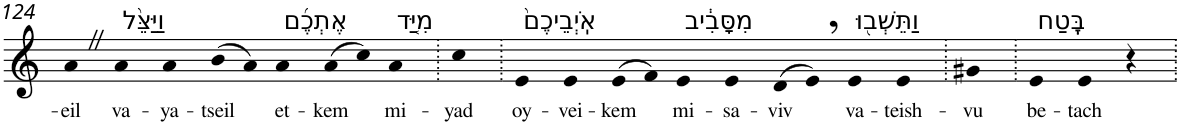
**kern	**text
*part1	*part1
*staff1	*staff1
*I"Piano	*
*I'Pno	*
!!LO:PB:g=z
*clefG2	*
*k[]	*
=124	=124
!	!LO:LY:b
4aZ	-eil
!LO:TX:a:t=וַיַּצֵּ֨ל	!
!	!LO:LY:b
4a	va-
!	!LO:LY:b
4a	-ya-
!	!LO:LY:b
(>8b	-tseil
8a)	.
!LO:TX:a:t=אֶתְכֶ֜ם	!
!	!LO:LY:b
4a	et-
!	!LO:LY:b
(>8a	-kem
8cc)	.
!LO:TX:a:t=מִיַּ֤ד	!
!	!LO:LY:b
4a	mi-
=125.	=125.
!	!LO:LY:b
4cc	-yad
=126.	=126.
!LO:TX:a:t=אֹֽיְבֵיכֶם֙	!
!	!LO:LY:b
4e	oy-
!	!LO:LY:b
4e	-vei-
!	!LO:LY:b
(>8e	-kem
8f)	.
!LO:TX:a:t=מִסָּבִ֔יב	!
!	!LO:LY:b
4e	mi-
!	!LO:LY:b
4e	-sa-
!	!LO:LY:b
(>8d	-viv
8e,)	.
!LO:TX:a:t=וַתֵּשְׁב֖וּ	!
!	!LO:LY:b
4e	va-
!	!LO:LY:b
4e	-teish-
=127.	=127.
!	!LO:LY:b
4g#X	-vu
=128.	=128.
!LO:TX:a:t=בֶּֽטַח	!
!	!LO:LY:b
4e	be-
!	!LO:LY:b
4e	-tach
4r	.
=.	=.
*-	*-
